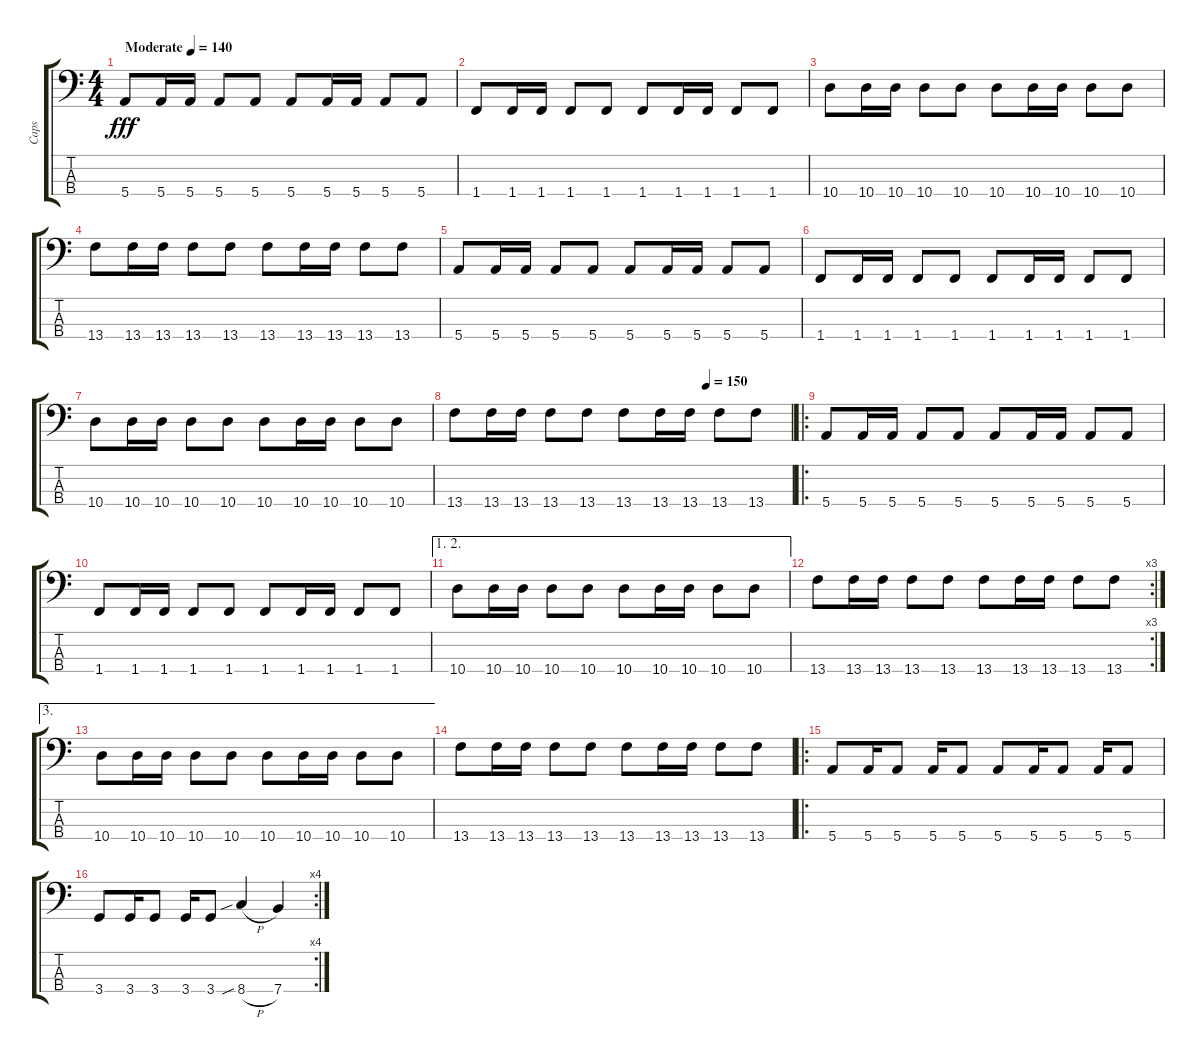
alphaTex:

\track ("Caps" "Caps") {instrument electricbasspick}
\staff {score tabs}
\tuning (G2 D2 A1 E1) {hide}
\ts (4 4)
\tempo (140 "Moderate")
\clef f4
\ks c
5.4.8{dy fff instrument electricbasspick} 5.4.16 5.4.16 5.4.8 5.4.8 5.4.8 5.4.16 5.4.16 5.4.8 5.4.8 |
1.4.8 1.4.16 1.4.16 1.4.8 1.4.8 1.4.8 1.4.16 1.4.16 1.4.8 1.4.8 |
10.4.8 10.4.16 10.4.16 10.4.8 10.4.8 10.4.8 10.4.16 10.4.16 10.4.8 10.4.8 |
13.4.8 13.4.16 13.4.16 13.4.8 13.4.8 13.4.8 13.4.16 13.4.16 13.4.8 13.4.8 |
5.4.8 5.4.16 5.4.16 5.4.8 5.4.8 5.4.8 5.4.16 5.4.16 5.4.8 5.4.8 |
1.4.8 1.4.16 1.4.16 1.4.8 1.4.8 1.4.8 1.4.16 1.4.16 1.4.8 1.4.8 |
10.4.8 10.4.16 10.4.16 10.4.8 10.4.8 10.4.8 10.4.16 10.4.16 10.4.8 10.4.8 |
\tempo (150 0.75)
13.4.8 13.4.16 13.4.16 13.4.8 13.4.8 13.4.8 13.4.16 13.4.16 13.4.8 13.4.8 |
\ro
5.4.8 5.4.16 5.4.16 5.4.8 5.4.8 5.4.8 5.4.16 5.4.16 5.4.8 5.4.8 |
1.4.8 1.4.16 1.4.16 1.4.8 1.4.8 1.4.8 1.4.16 1.4.16 1.4.8 1.4.8 |
\ae (1 2)
10.4.8 10.4.16 10.4.16 10.4.8 10.4.8 10.4.8 10.4.16 10.4.16 10.4.8 10.4.8 |
\rc 3
13.4.8 13.4.16 13.4.16 13.4.8 13.4.8 13.4.8 13.4.16 13.4.16 13.4.8 13.4.8 |
\ae 3
10.4.8 10.4.16 10.4.16 10.4.8 10.4.8 10.4.8 10.4.16 10.4.16 10.4.8 10.4.8 |
13.4.8 13.4.16 13.4.16 13.4.8 13.4.8 13.4.8 13.4.16 13.4.16 13.4.8 13.4.8 |
\ro
5.4.8 5.4.16 5.4.8 5.4.16 5.4.8 5.4.8 5.4.16 5.4.8 5.4.16 5.4.8 |
\rc 4
3.4.8 3.4.16 3.4.8 3.4.16 3.4.8 8.4{sib h}.4 7.4.4
